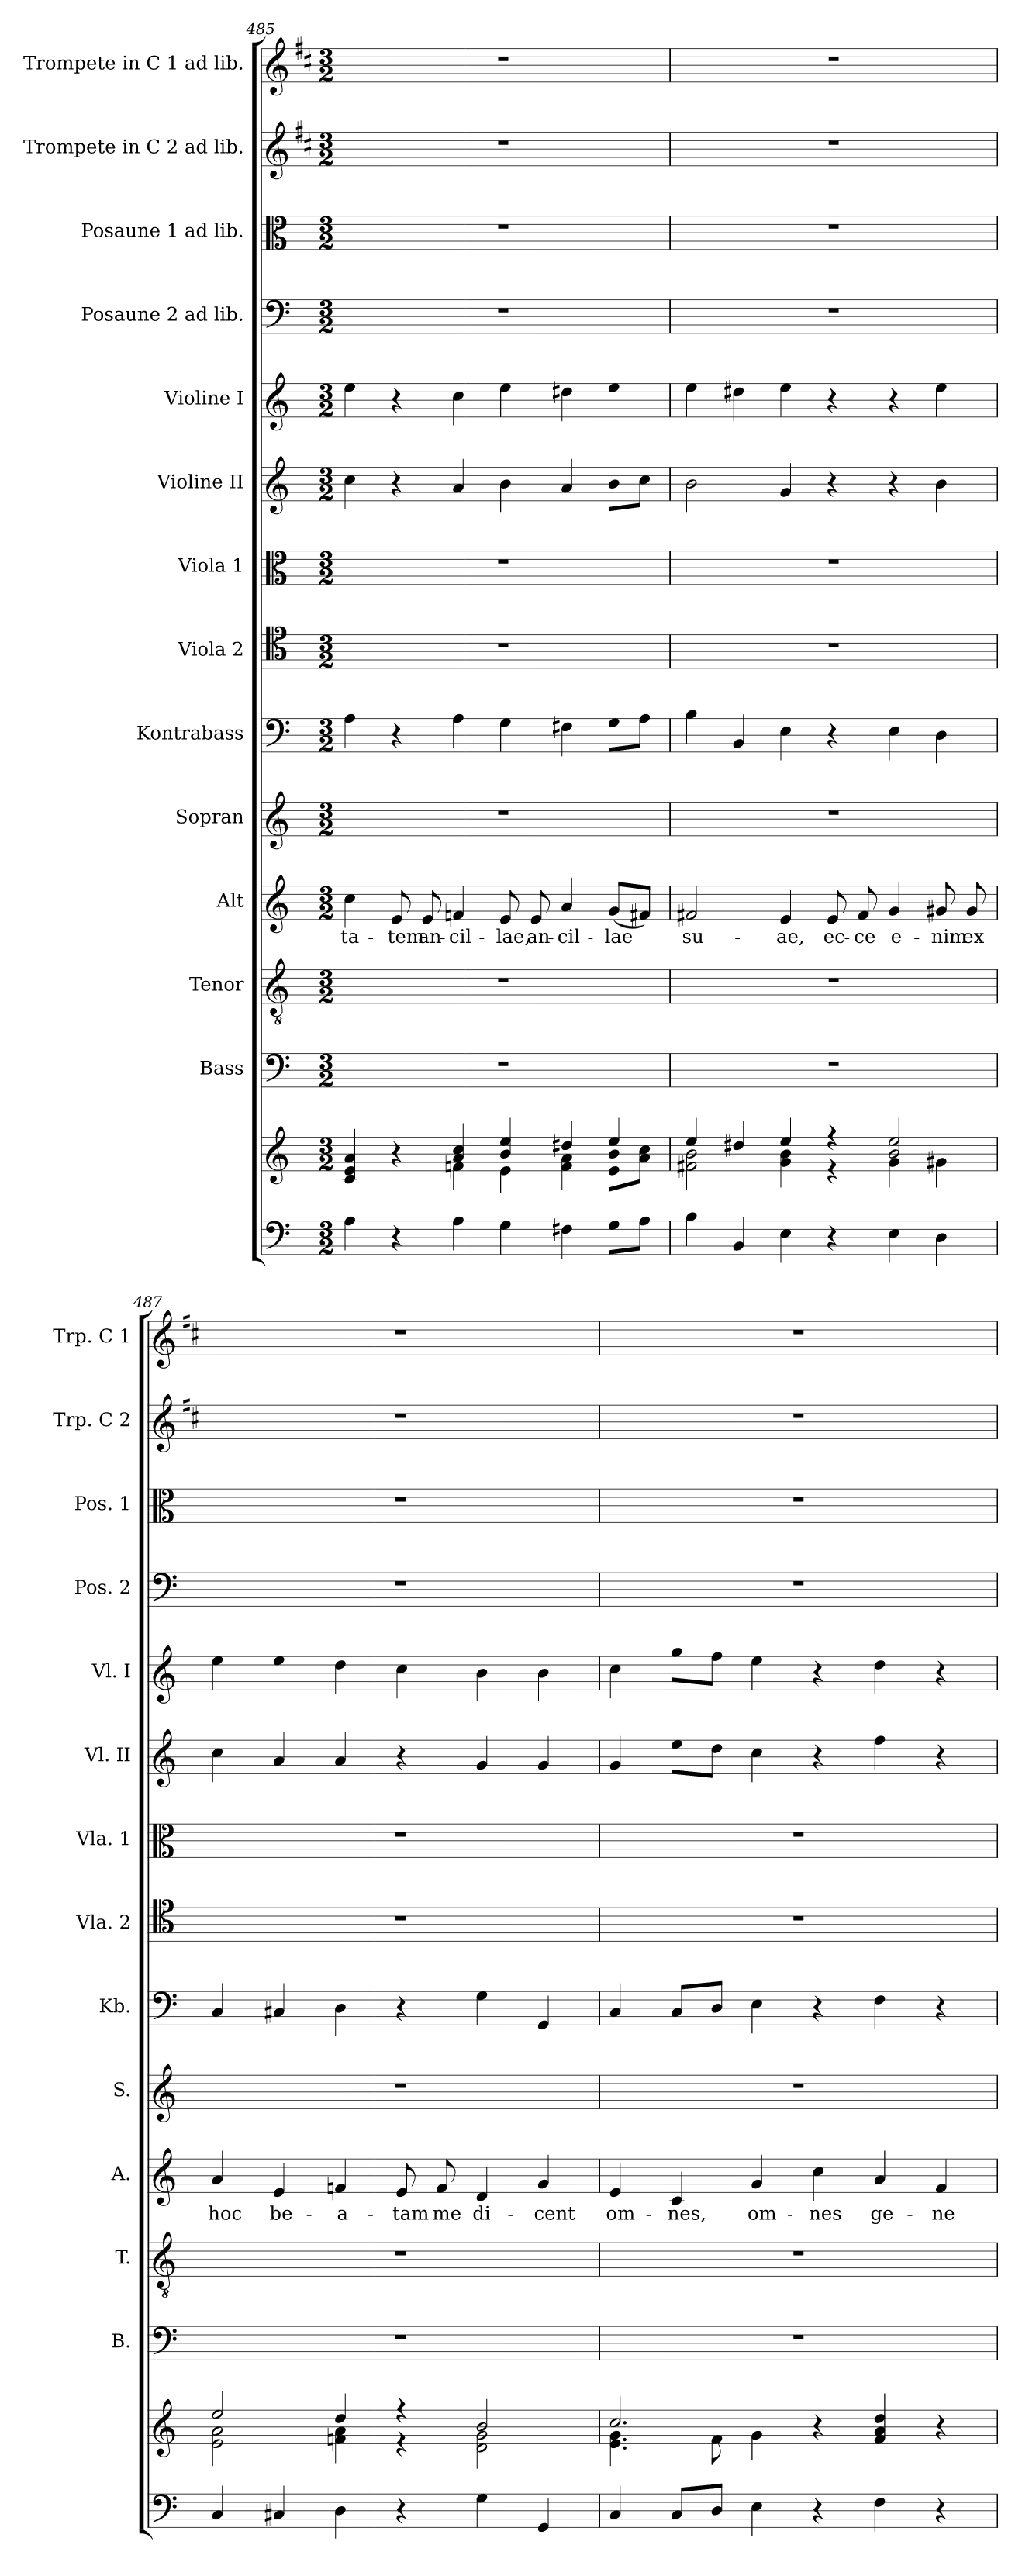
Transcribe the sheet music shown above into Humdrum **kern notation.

**kern	**kern	**kern	**kern	**kern	**text	**kern	**kern	**kern	**kern	**kern	**kern	**kern	**kern	**kern	**kern
*part14	*part14	*part13	*part12	*part11	*part11	*part10	*part9	*part8	*part7	*part6	*part5	*part4	*part3	*part2	*part1
*staff15	*staff14	*staff13	*staff12	*staff11	*staff11	*staff10	*staff9	*staff8	*staff7	*staff6	*staff5	*staff4	*staff3	*staff2	*staff1
*	*	*I"Bass	*I"Tenor	*I"Alt	*	*I"Sopran	*I"Kontrabass	*I"Viola 2	*I"Viola 1	*I"Violine II	*I"Violine I	*I"Posaune 2 ad lib.	*I"Posaune 1 ad lib.	*I"Trompete in C 2 ad lib.	*I"Trompete in C 1 ad lib.
*	*	*I'B.	*I'T.	*I'A.	*	*I'S.	*I'Kb.	*I'Vla. 2	*I'Vla. 1	*I'Vl. II	*I'Vl. I	*I'Pos. 2	*I'Pos. 1	*I'Trp. C 2	*I'Trp. C 1
!!LO:PB:g=z
*clefF4	*clefG2	*clefF4	*clefGv2	*clefG2	*	*clefG2	*clefF4	*clefC4	*clefC3	*clefG2	*clefG2	*clefF4	*clefC3	*clefG2	*clefG2
*	*	*	*	*	*	*	*ITrd7c12	*	*	*	*	*	*	*ITrd1c2	*ITrd1c2
*k[]	*k[]	*k[]	*k[]	*k[]	*	*k[]	*k[]	*k[]	*k[]	*k[]	*k[]	*k[]	*k[]	*k[]	*k[]
*C:	*C:	*C:	*C:	*C:	*	*C:	*C:	*C:	*C:	*C:	*C:	*C:	*C:	*C:	*C:
*M3/2	*M3/2	*M3/2	*M3/2	*M3/2	*	*M3/2	*M3/2	*M3/2	*M3/2	*M3/2	*M3/2	*M3/2	*M3/2	*M3/2	*M3/2
=485	=485	=485	=485	=485	=485	=485	=485	=485	=485	=485	=485	=485	=485	=485	=485
*	*^	*	*	*	*	*	*	*	*	*	*	*	*	*	*
!	!	!	!	!	!	!LO:LY:b	!	!	!	!	!	!	!	!	!	!
4A\	4c/ 4e/ 4a/	2ryy	1.r	1.r	4cc\	-ta-	1.r	4AA\	1.r	1.r	4cc\	4ee\	1.r	1.r	1.r	1.r
!	!	!	!	!	!	!LO:LY:b	!	!	!	!	!	!	!	!	!	!
4r	4r	.	.	.	8e/	-tem	.	4r	.	.	4r	4r	.	.	.	.
!	!	!	!	!	!	!LO:LY:b	!	!	!	!	!	!	!	!	!	!
.	.	.	.	.	8e/	an-	.	.	.	.	.	.	.	.	.	.
!	!	!	!	!	!	!LO:LY:b	!	!	!	!	!	!	!	!	!	!
4A\	4a/ 4cc/	4fn\	.	.	4fn/	-cil-	.	4AA\	.	.	4a/	4cc\	.	.	.	.
!	!	!	!	!	!	!LO:LY:b	!	!	!	!	!	!	!	!	!	!
4G\	4b/ 4ee/	4e\	.	.	8e/	-lae,	.	4GG\	.	.	4b\	4ee\	.	.	.	.
!	!	!	!	!	!	!LO:LY:b	!	!	!	!	!	!	!	!	!	!
.	.	.	.	.	8e/	an-	.	.	.	.	.	.	.	.	.	.
!	!	!	!	!	!	!LO:LY:b	!	!	!	!	!	!	!	!	!	!
4F#X\	4dd#X/	4f\ 4a\	.	.	4a/	-cil-	.	4FF#X\	.	.	4a/	4dd#X\	.	.	.	.
!	!	!	!	!	!	!LO:LY:b	!	!	!	!	!	!	!	!	!	!
8G\L	4ee/	8e\ 8b\L	.	.	(<8g/L	-lae	.	8GG\L	.	.	8b\L	4ee\	.	.	.	.
8A\J	.	8a\ 8cc\J	.	.	8f#X/J)	.	.	8AA\J	.	.	8cc\J	.	.	.	.	.
=486	=486	=486	=486	=486	=486	=486	=486	=486	=486	=486	=486	=486	=486	=486	=486	=486
!	!	!	!	!	!	!LO:LY:b	!	!	!	!	!	!	!	!	!	!
4B\	4ee/	2f#X\ 2b\	1.r	1.r	2f#X/	su-	1.r	4BB\	1.r	1.r	2b\	4ee\	1.r	1.r	1.r	1.r
4BB/	4dd#X/	.	.	.	.	.	.	4BBB/	.	.	.	4dd#X\	.	.	.	.
!	!	!	!	!	!	!LO:LY:b	!	!	!	!	!	!	!	!	!	!
4E\	4ee/	4g\ 4b\	.	.	4e/	-ae,	.	4EE\	.	.	4g/	4ee\	.	.	.	.
!	!	!	!	!	!	!LO:LY:b	!	!	!	!	!	!	!	!	!	!
4r	4r	4r	.	.	8e/	ec-	.	4r	.	.	4r	4r	.	.	.	.
!	!	!	!	!	!	!LO:LY:b	!	!	!	!	!	!	!	!	!	!
.	.	.	.	.	8f#/	-ce	.	.	.	.	.	.	.	.	.	.
!	!	!	!	!	!	!LO:LY:b	!	!	!	!	!	!	!	!	!	!
4E\	2b/ 2ee/	4g\	.	.	4g/	e-	.	4EE\	.	.	4r	4r	.	.	.	.
!	!	!	!	!	!	!LO:LY:b	!	!	!	!	!	!	!	!	!	!
4D\	.	4g#X\	.	.	8g#X/	-nim	.	4DD\	.	.	4b\	4ee\	.	.	.	.
!	!	!	!	!	!	!LO:LY:b	!	!	!	!	!	!	!	!	!	!
.	.	.	.	.	8g#/	ex	.	.	.	.	.	.	.	.	.	.
=487	=487	=487	=487	=487	=487	=487	=487	=487	=487	=487	=487	=487	=487	=487	=487	=487
!	!	!	!	!	!	!LO:LY:b	!	!	!	!	!	!	!	!	!	!
4C/	2ee/	2e\ 2a\	1.r	1.r	4a/	hoc	1.r	4CC/	1.r	1.r	4cc\	4ee\	1.r	1.r	1.r	1.r
!	!	!	!	!	!	!LO:LY:b	!	!	!	!	!	!	!	!	!	!
4C#X/	.	.	.	.	4e/	be-	.	4CC#X/	.	.	4a/	4ee\	.	.	.	.
!	!	!	!	!	!	!LO:LY:b	!	!	!	!	!	!	!	!	!	!
4D\	4dd/	4fn\ 4a\	.	.	4fn/	-a-	.	4DD\	.	.	4a/	4dd\	.	.	.	.
!	!	!	!	!	!	!LO:LY:b	!	!	!	!	!	!	!	!	!	!
4r	4r	4r	.	.	8e/	-tam	.	4r	.	.	4r	4cc\	.	.	.	.
!	!	!	!	!	!	!LO:LY:b	!	!	!	!	!	!	!	!	!	!
.	.	.	.	.	8f/	me	.	.	.	.	.	.	.	.	.	.
!	!	!	!	!	!	!LO:LY:b	!	!	!	!	!	!	!	!	!	!
4G\	2b/	2d\ 2g\	.	.	4d/	di-	.	4GG\	.	.	4g/	4b\	.	.	.	.
!	!	!	!	!	!	!LO:LY:b	!	!	!	!	!	!	!	!	!	!
4GG/	.	.	.	.	4g/	-cent	.	4GGG/	.	.	4g/	4b\	.	.	.	.
=488	=488	=488	=488	=488	=488	=488	=488	=488	=488	=488	=488	=488	=488	=488	=488	=488
!	!	!	!	!	!	!LO:LY:b	!	!	!	!	!	!	!	!	!	!
4C/	2.cc/	4.e\ 4.g\	1.r	1.r	4e/	om-	1.r	4CC/	1.r	1.r	4g/	4cc\	1.r	1.r	1.r	1.r
!	!	!	!	!	!	!LO:LY:b	!	!	!	!	!	!	!	!	!	!
8C/L	.	.	.	.	4c/	-nes,	.	8CC/L	.	.	8ee\L	8gg\L	.	.	.	.
8D/J	.	8f\	.	.	.	.	.	8DD/J	.	.	8dd\J	8ff\J	.	.	.	.
!	!	!	!	!	!	!LO:LY:b	!	!	!	!	!	!	!	!	!	!
4E\	.	4g\	.	.	4g/	om-	.	4EE\	.	.	4cc\	4ee\	.	.	.	.
!	!	!	!	!	!	!LO:LY:b	!	!	!	!	!	!	!	!	!	!
4r	4r	4ryy	.	.	4cc\	-nes	.	4r	.	.	4r	4r	.	.	.	.
!	!	!	!	!	!	!LO:LY:b	!	!	!	!	!	!	!	!	!	!
4F\	4f/ 4a/ 4dd/	2ryy	.	.	4a/	ge-	.	4FF\	.	.	4ff\	4dd\	.	.	.	.
!	!	!	!	!	!	!LO:LY:b	!	!	!	!	!	!	!	!	!	!
4r	4r	.	.	.	4f/	-ne-	.	4r	.	.	4r	4r	.	.	.	.
*	*v	*v	*	*	*	*	*	*	*	*	*	*	*	*	*	*
=	=	=	=	=	=	=	=	=	=	=	=	=	=	=	=
*-	*-	*-	*-	*-	*-	*-	*-	*-	*-	*-	*-	*-	*-	*-	*-
